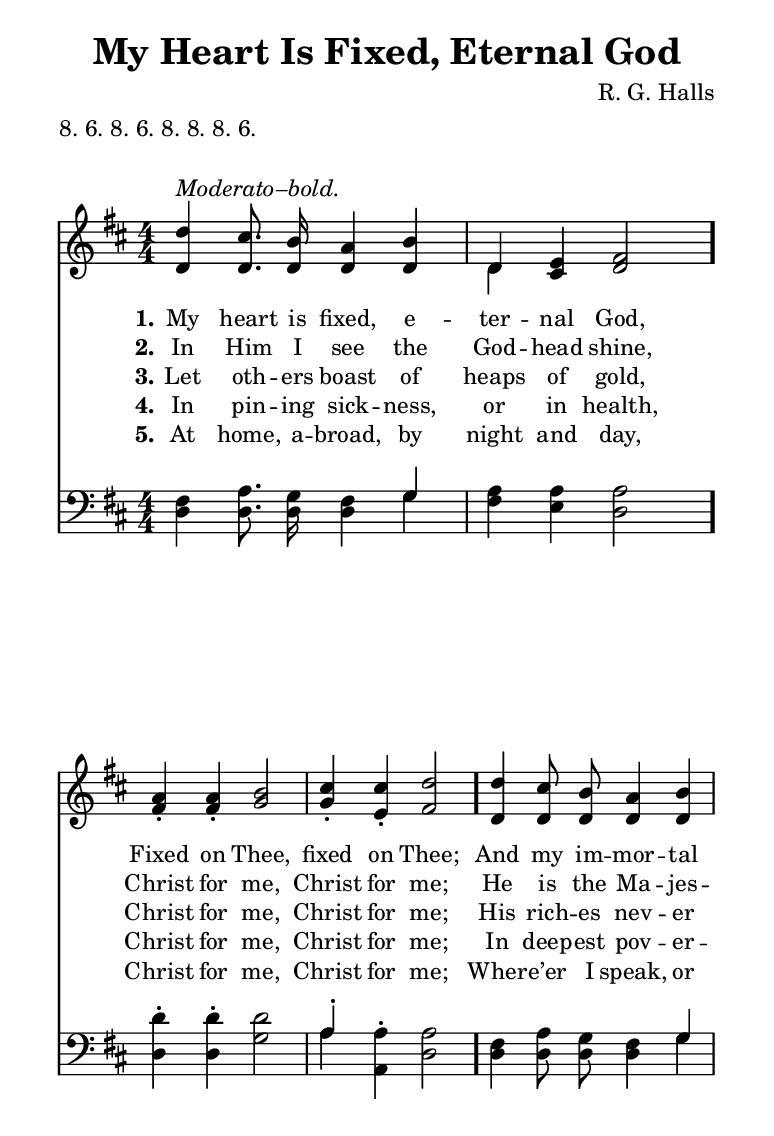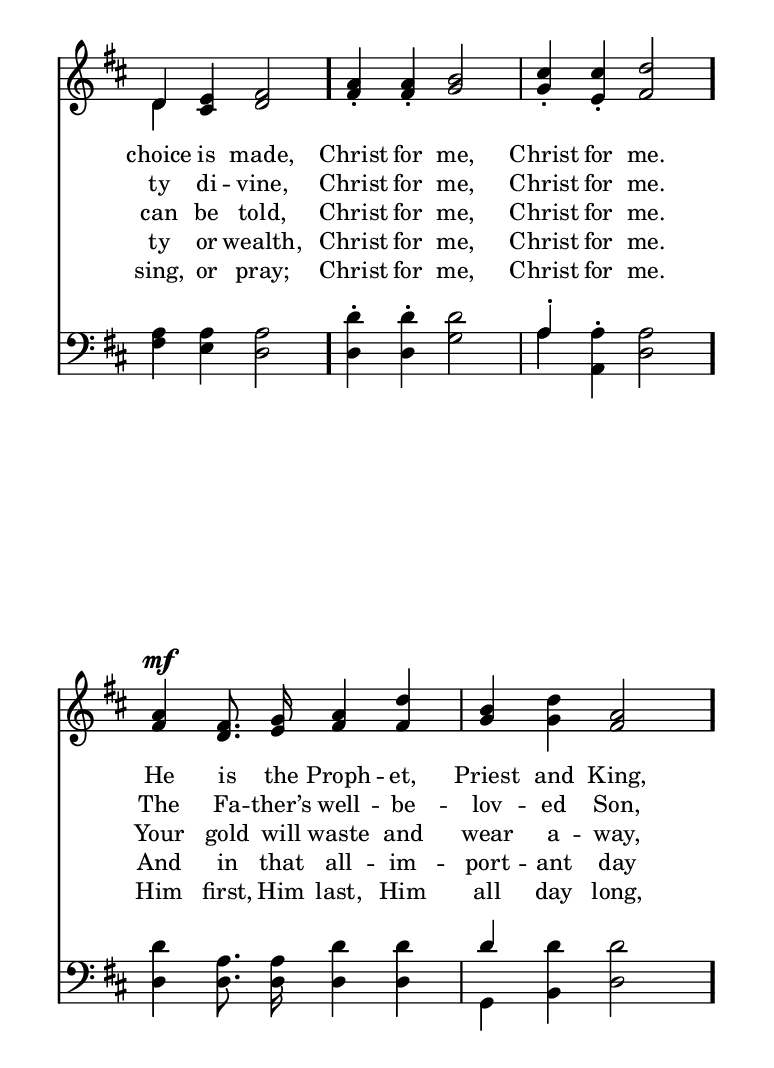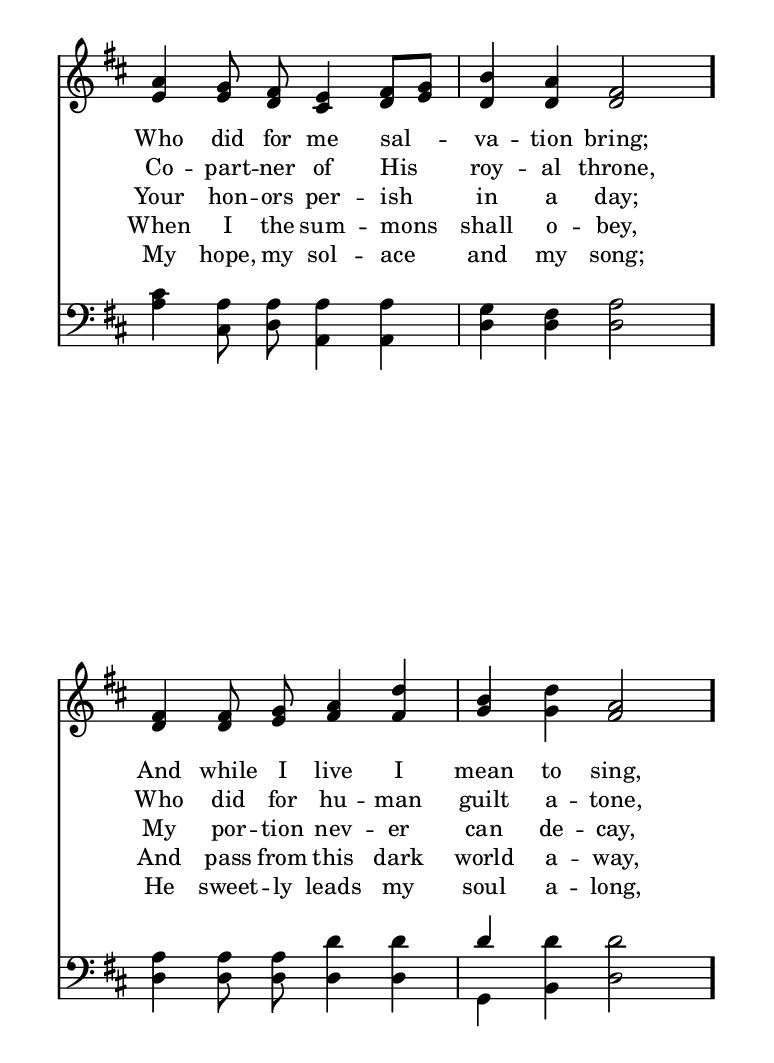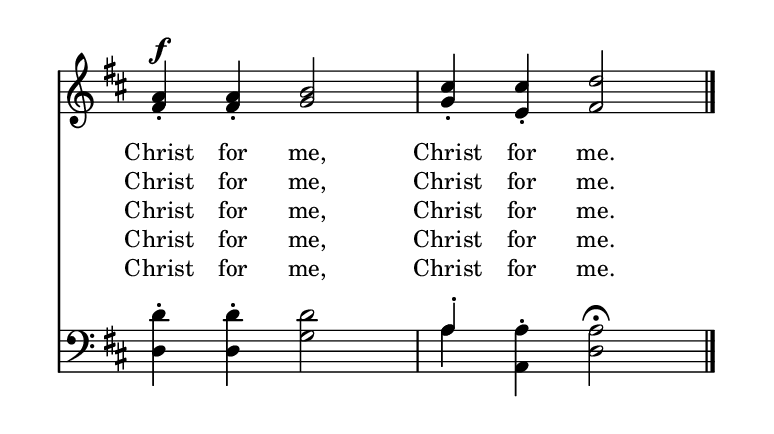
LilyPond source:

\include "common/global.ily"
\paper {
  \include "common/paper.ily"
}

\header{
  hymnnumber = "243"
  title = "My Heart Is Fixed, Eternal God"
  tunename = "Christ for Me"
  meter = "8. 6. 8. 6. 8. 8. 8. 6."
  poet = ""
  composer = "R. G. Halls"
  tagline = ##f
}

ta = { \tempo 4=80 }
tb = { \tempo 4=40 }

patternA = { \ta c4 c8. c16 c4 c | c c c2 }
patternB = { \ta c4 c4 c2 }
patternC = { \ta c4 c8 c c4 c | c4 c c2 }
patternD = { \ta c4 c8 c c4 c8[ c8] | c4 c c2 }
patternE = { \ta c4 c4 c2 | c4 c4 \tb c2\fermata }

global = {
  \include "common/overrides.ily"
  \override Staff.TimeSignature.style = #'numbered
  \time 4/4
  \override Score.MetronomeMark.transparent = ##t % hide all fermata changes too
  \ta
  \key d \major
  \autoBeamOff
}

notesSoprano = {
\global
\relative c'' {

  \changePitch \patternA { d^\markup{\italic{Moderato–bold.}} cis b a b | d, e fis }
  \changePitch \patternB { a a b | cis cis d }
  \changePitch \patternC { d cis b a b | d, e fis }
  \changePitch \patternB { a a b | cis cis d }

  \changePitch \patternA { a^\mf fis g a d | b d a }
  \changePitch \patternD { a g fis e fis g | b a fis }
  \changePitch \patternC { fis fis g a d | b d a }
  \changePitch \patternB { a^\f a b | cis cis d }

  \bar "|."

}
}

notesAlto = {
\global
\relative e' {

  \changePitch \patternA { d d d d d | d cis d }
  \changePitch \patternB { fis\staccato fis\staccato g | g\staccato e\staccato fis }
  \changePitch \patternC { d d d d d | d cis d }
  \changePitch \patternB { fis\staccato fis\staccato g | g\staccato e\staccato fis }

  \changePitch \patternA { fis d e fis fis | g g fis }
  \changePitch \patternD { e e d cis d e | d d d }
  \changePitch \patternC { d d e fis fis | g g fis }
  \changePitch \patternB { fis\staccato fis\staccato g | g\staccato e\staccato fis }

}
}

notesTenor = {
\global
\relative a {

  \changePitch \patternA { fis a g fis g | a a a }
  \changePitch \patternB { d\staccato d\staccato d | a\staccato a\staccato a }
  \changePitch \patternC { fis a g fis g | a a a }
  \changePitch \patternB { d\staccato d\staccato d | a\staccato a\staccato a }

  \changePitch \patternA { d a a d d | d d d }
  \changePitch \patternC { cis a a a a | g fis a }
  \changePitch \patternC { a a a d d | d d d }
  \changePitch \patternB { d\staccato d\staccato d | a\staccato a\staccato a }

}
}

notesBass = {
\global
\relative f {

  \changePitch \patternA { d d d d g | fis e d }
  \changePitch \patternB { d d g | a a, d }
  \changePitch \patternC { d d d d g | fis e d }
  \changePitch \patternB { d d g | a a, d }

  \changePitch \patternA { d d d d d | g, b d }
  \changePitch \patternC { a' cis, d a a | d d d }
  \changePitch \patternC { d d d d d | g, b d }
  \changePitch \patternE { d d g | a a, d }

}
}

wordsA = \lyricmode {
\set stanza = "1."

My heart is fixed, e -- ter -- nal God, \bar "."
Fixed on Thee, fixed on Thee; \bar "."
And my im -- mor -- tal choice is made, \bar "."
Christ for me, Christ for me. \bar "."
He is the Proph -- et, Priest and King, \bar "."
Who did for me sal -- va -- tion bring; \bar "."
And while I live I mean to sing, \bar "."
Christ for me, Christ for me. \bar "."

}

wordsB = \lyricmode {
\set stanza = "2."

In Him I see the God -- head shine,
Christ for me, Christ for me;
He is the Ma -- jes -- ty di -- vine,
Christ for me, Christ for me.
The Fa -- ther’s well -- be -- lov -- ed Son,
Co -- part -- ner of His roy -- al throne,
Who did for hu -- man guilt a -- tone,
Christ for me, Christ for me.

}

wordsC = \lyricmode {
\set stanza = "3."

Let oth -- ers boast of heaps of gold,
Christ for me, Christ for me;
His rich -- es nev -- er can be told,
Christ for me, Christ for me.
Your gold will waste and wear a -- way,
Your hon -- ors per -- ish in a day;
My por -- tion nev -- er can de -- cay,
Christ for me, Christ for me.

}

wordsD = \lyricmode {
\set stanza = "4."

In pin -- ing sick -- ness, or in health,
Christ for me, Christ for me;
In deep -- est pov -- er -- ty or wealth,
Christ for me, Christ for me.
And in that all -- im -- port -- ant day
When I the sum -- mons shall o -- bey,
And pass from this dark world a -- way,
Christ for me, Christ for me.

}

wordsE = \lyricmode {
\set stanza = "5."

At home, a -- broad, by night and day,
Christ for me, Christ for me;
Wher -- e’er I speak, or sing, or pray;
Christ for me, Christ for me.
Him first, Him last, Him all day long,
My hope, my sol -- ace and my song;
He sweet -- ly leads my soul a -- long,
Christ for me, Christ for me.

}

\score {
  \context ChoirStaff <<
    \context Staff = upper <<
      \set Staff.autoBeaming = ##f
      \set ChoirStaff.systemStartDelimiter = #'SystemStartBar
      \set ChoirStaff.printPartCombineTexts = ##f
      \partcombine #'(2 . 9) \notesSoprano \notesAlto
      \context NullVoice = sopranos { \voiceOne << \notesSoprano >> }
      \context Lyrics = one   \lyricsto sopranos \wordsA
      \context Lyrics = two   \lyricsto sopranos \wordsB
      \context Lyrics = three \lyricsto sopranos \wordsC
      \context Lyrics = four  \lyricsto sopranos \wordsD
      \context Lyrics = five  \lyricsto sopranos \wordsE
    >>
    \context Staff = men <<
      \set Staff.autoBeaming = ##f
      \clef bass
      \set ChoirStaff.printPartCombineTexts = ##f
      \partcombine #'(2 . 9) \notesTenor \notesBass
    >>
  >>
  \layout {
    \include "common/layout.ily"
  }
  \midi{
    \include "common/midi.ily"
  }
}

\version "2.19.49"  % necessary for upgrading to future LilyPond versions.

% vi:set et ts=2 sw=2 ai nocindent syntax=lilypond:
